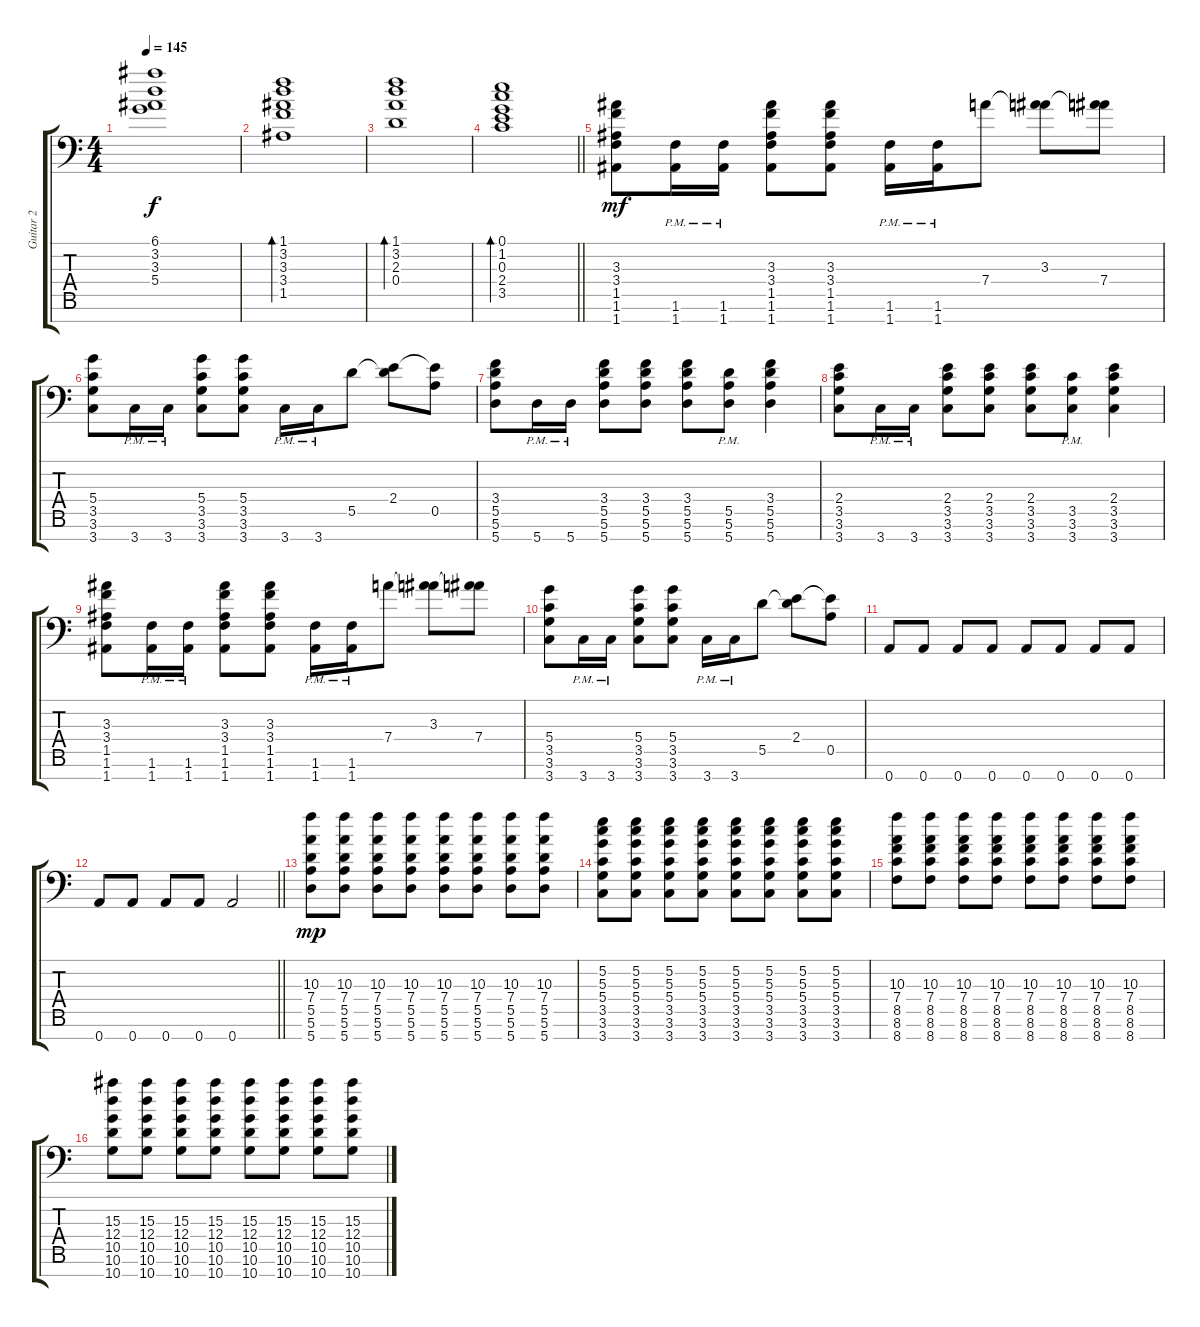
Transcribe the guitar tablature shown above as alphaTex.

\track ("Guitar 2" "Guitar 2") {instrument overdrivenguitar}
\staff {score tabs}
\tuning (E4 B3 G3 D3 A2 E2 A1) {hide}
\ts (4 4)
\tempo 145
\clef f4
\ks c
(6.1 3.2 3.3 5.4).1{dy f instrument electricguitarclean} |
(1.1 3.2 3.3 3.4 1.5).1{bd 240} |
(1.1 3.2 2.3 0.4).1{bd 240} |
\barLineRight lightlight
(0.1 1.2 0.3 2.4 3.5).1{bd 240} |
\section ("" "")
(3.3 3.4 1.5 1.6 1.7).8{dy mf volume 14 instrument overdrivenguitar} (1.6{pm} 1.7{pm}).16 (1.6{pm} 1.7{pm}).16 (3.3 3.4 1.5 1.6 1.7).8 (3.3 3.4 1.5 1.6 1.7).8 (1.6{pm} 1.7{pm}).16 (1.6{pm} 1.7{pm}).16 7.4.8 (3.3 7.4{t}).8 (3.3{t} 7.4).8 |
(5.4 3.5 3.6 3.7).8 3.7{pm}.16 3.7{pm}.16 (5.4 3.5 3.6 3.7).8 (5.4 3.5 3.6 3.7).8 3.7{pm}.16 3.7{pm}.16 5.5.8 (2.4 5.5{t}).8 (2.4{t} 0.5).8 |
(3.4 5.5 5.6 5.7).8 5.7{pm}.16 5.7{pm}.16 (3.4 5.5 5.6 5.7).8 (3.4 5.5 5.6 5.7).8 (3.4 5.5 5.6 5.7).8 (5.5{pm} 5.6{pm} 5.7{pm}).8 (3.4 5.5 5.6 5.7).4 |
(2.4 3.5 3.6 3.7).8 3.7{pm}.16 3.7{pm}.16 (2.4 3.5 3.6 3.7).8 (2.4 3.5 3.6 3.7).8 (2.4 3.5 3.6 3.7).8 (3.5{pm} 3.6{pm} 3.7{pm}).8 (2.4 3.5 3.6 3.7).4 |
(3.3 3.4 1.5 1.6 1.7).8 (1.6{pm} 1.7{pm}).16 (1.6{pm} 1.7{pm}).16 (3.3 3.4 1.5 1.6 1.7).8 (3.3 3.4 1.5 1.6 1.7).8 (1.6{pm} 1.7{pm}).16 (1.6{pm} 1.7{pm}).16 7.4.8 (3.3 7.4{t}).8 (3.3{t} 7.4).8 |
(5.4 3.5 3.6 3.7).8 3.7{pm}.16 3.7{pm}.16 (5.4 3.5 3.6 3.7).8 (5.4 3.5 3.6 3.7).8 3.7{pm}.16 3.7{pm}.16 5.5.8 (2.4 5.5{t}).8 (2.4{t} 0.5).8 |
0.7.8 0.7.8 0.7.8 0.7.8 0.7.8 0.7.8 0.7.8 0.7.8 |
\barLineRight lightlight
0.7.8 0.7.8 0.7.8 0.7.8 0.7.2 |
\section ("" "")
(10.3 7.4 5.5 5.6 5.7).8{dy mp volume 14 balance 12 instrument overdrivenguitar} (10.3 7.4 5.5 5.6 5.7).8 (10.3 7.4 5.5 5.6 5.7).8 (10.3 7.4 5.5 5.6 5.7).8 (10.3 7.4 5.5 5.6 5.7).8 (10.3 7.4 5.5 5.6 5.7).8 (10.3 7.4 5.5 5.6 5.7).8 (10.3 7.4 5.5 5.6 5.7).8 |
(5.2 5.3 5.4 3.5 3.6 3.7).8 (5.2 5.3 5.4 3.5 3.6 3.7).8 (5.2 5.3 5.4 3.5 3.6 3.7).8 (5.2 5.3 5.4 3.5 3.6 3.7).8 (5.2 5.3 5.4 3.5 3.6 3.7).8 (5.2 5.3 5.4 3.5 3.6 3.7).8 (5.2 5.3 5.4 3.5 3.6 3.7).8 (5.2 5.3 5.4 3.5 3.6 3.7).8 |
(10.3 7.4 8.5 8.6 8.7).8 (10.3 7.4 8.5 8.6 8.7).8 (10.3 7.4 8.5 8.6 8.7).8 (10.3 7.4 8.5 8.6 8.7).8 (10.3 7.4 8.5 8.6 8.7).8 (10.3 7.4 8.5 8.6 8.7).8 (10.3 7.4 8.5 8.6 8.7).8 (10.3 7.4 8.5 8.6 8.7).8 |
(15.3 12.4 10.5 10.6 10.7).8 (15.3 12.4 10.5 10.6 10.7).8 (15.3 12.4 10.5 10.6 10.7).8 (15.3 12.4 10.5 10.6 10.7).8 (15.3 12.4 10.5 10.6 10.7).8 (15.3 12.4 10.5 10.6 10.7).8 (15.3 12.4 10.5 10.6 10.7).8 (15.3 12.4 10.5 10.6 10.7).8
